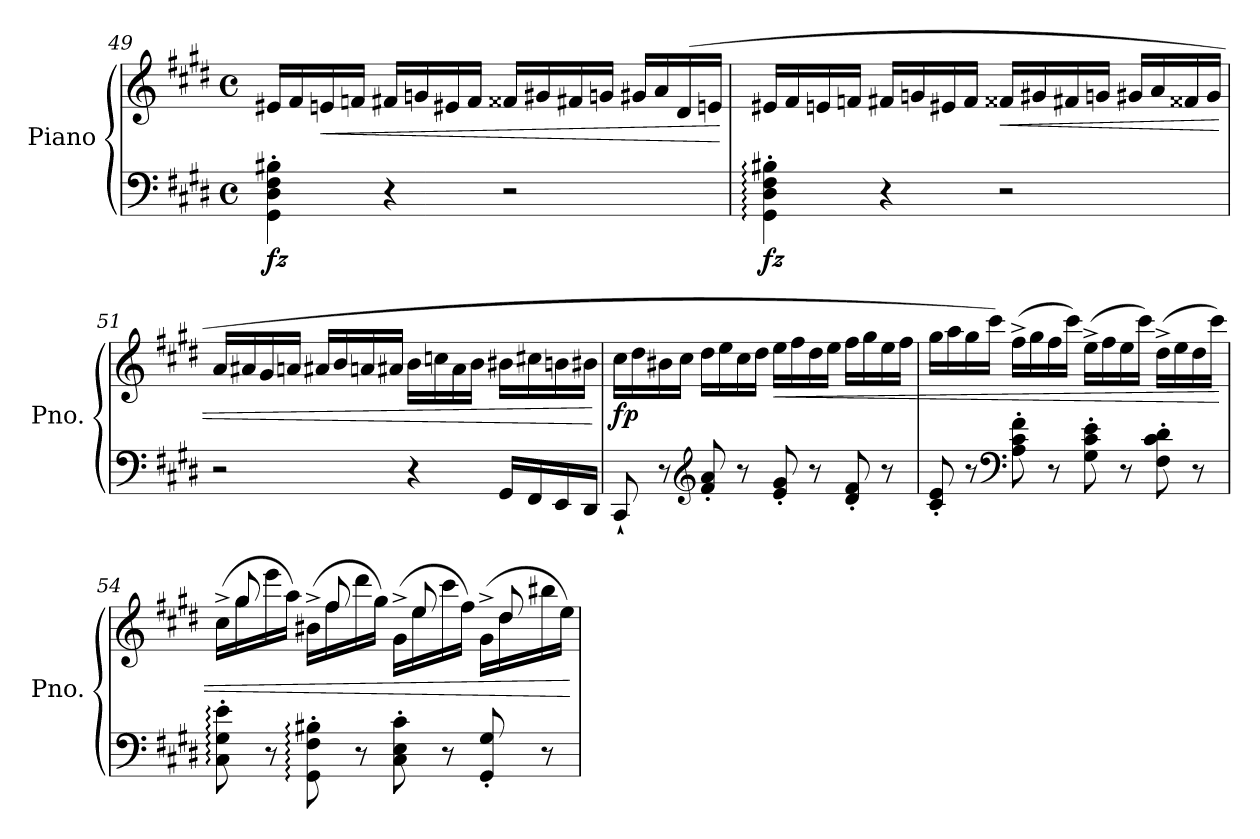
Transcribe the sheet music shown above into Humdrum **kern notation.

**kern	**kern	**dynam
*part1	*part1	*part1
*staff2	*staff1	*staff1/2
*I"Piano	*	*
*I'Pno.	*	*
*clefF4	*clefG2	*
*k[f#c#g#d#]	*k[f#c#g#d#]	*
*M4/4	*M4/4	*
*met(c)	*met(c)	*
=49	=49	=49
!	!	!LO:DY:b=2
4GG#\' 4D#\' 4F#\' 4B#X\'	16e#X/LL	fz
.	16f#/	.
!	!	!LO:HP:b
.	16en/	<
.	16fn/JJ	.
4r	16f#X/LL	.
.	16gn/	.
.	16e#X/	.
.	16f#/JJ	.
2r	16f##X/LL	.
.	16g#X/	.
.	16f#X/	.
.	16gn/JJ	.
.	16g#X/LL	.
.	16a/	.
.	(16d#/	.
.	16en/JJ	.
.	.	[
!!LO:PB:g=z
=50	=50	=50
!	!	!LO:DY:b=2
4GG#\:' 4D#\:' 4F#\:' 4B#X\:'	16e#X/LL	fz
.	16f#/	.
.	16en/	.
.	16fn/JJ	.
4r	16f#X/LL	.
.	16gn/	.
.	16e#X/	.
.	16f#/JJ	.
!	!	!LO:HP:b
2r	16f##X/LL	<
.	16g#X/	.
.	16f#X/	.
.	16gn/JJ	.
.	16g#X/LL	.
.	16a/	.
.	16f##X/	.
.	16g#/JJ	.
=51	=51	=51
2r	16a/LL	.
.	16a#X/	.
.	16g#/	.
.	16an/JJ	.
.	16a#X/LL	.
.	16b/	.
.	16an/	.
.	16a#X/JJ	.
4r	16b\LL	.
.	16ccn\	.
.	16a#\	.
.	16b\JJ	.
16GG#/LL	16b#X\LL	.
16FF#/	16cc#X\	.
16EE/	16bn\	.
16DD#/JJ	16b#X\JJ	.
.	.	[
!!LO:LB:g=z
=52	=52	=52
!	!	!LO:DY:b
8CC#`/	16cc#\LL	fp
.	16dd#\	.
8r	16b#X\	.
.	16cc#\JJ	.
*clefG2	*	*
8f#/' 8a/'	16dd#\LL	.
.	16ee\	.
8r	16cc#\	.
.	16dd#\JJ	.
!	!	!LO:HP:b
8e/' 8g#/'	16ee\LL	<
.	16ff#\	.
8r	16dd#\	.
.	16ee\JJ	.
8d#/' 8f#/'	16ff#\LL	.
.	16gg#\	.
8r	16ee\	.
.	16ff#\JJ	.
=53	=53	=53
8c#/' 8e/'	16gg#\LL	.
.	16aa\	.
8r	16gg#\	.
.	16ccc#\JJ)	.
*clefF4	*	*
8A\' 8c#\' 8f#\'	(16ff#^\LL	.
.	16gg#\	.
8r	16ff#\	.
.	16ccc#\JJ)	.
8G#\' 8c#\' 8e\'	(16ee^\LL	.
.	16ff#\	.
8r	16ee\	.
.	16ccc#\JJ)	.
8F#\' 8c#\' 8d#\'	(16dd#^\LL	.
.	16ee\	.
8r	16dd#\	.
.	16ccc#\JJ)	.
!!LO:LB:g=z
=54	=54	=54
*	*^	*
8C#\:' 8G#\:' 8e\:'	(>16cc#^\LL	16ryy	.
.	16gg#\	8gg#/	.
8r	16eee\	.	.
.	16aa\JJ)	8ryy	.
8GG#\:' 8F#\:' 8B#X\:'	(>16b#X^\LL	.	.
.	16ff#\	8ff#/	.
8r	16ddd#\	.	.
.	16gg#\JJ)	8ryy	.
8C#\' 8E\' 8c#\'	(>16g#^\LL	.	.
.	16ee\	8ee/	.
8r	16ccc#\	.	.
.	16ff#\JJ)	8ryy	.
8GG#/' 8G#/'	(>16g#^\LL	.	.
.	16dd#\	8dd#/	.
8r	16bb#X\	.	.
.	16ee\JJ)	16ryy	.
*	*v	*v	*
.	.	[
=	=	=
*-	*-	*-
